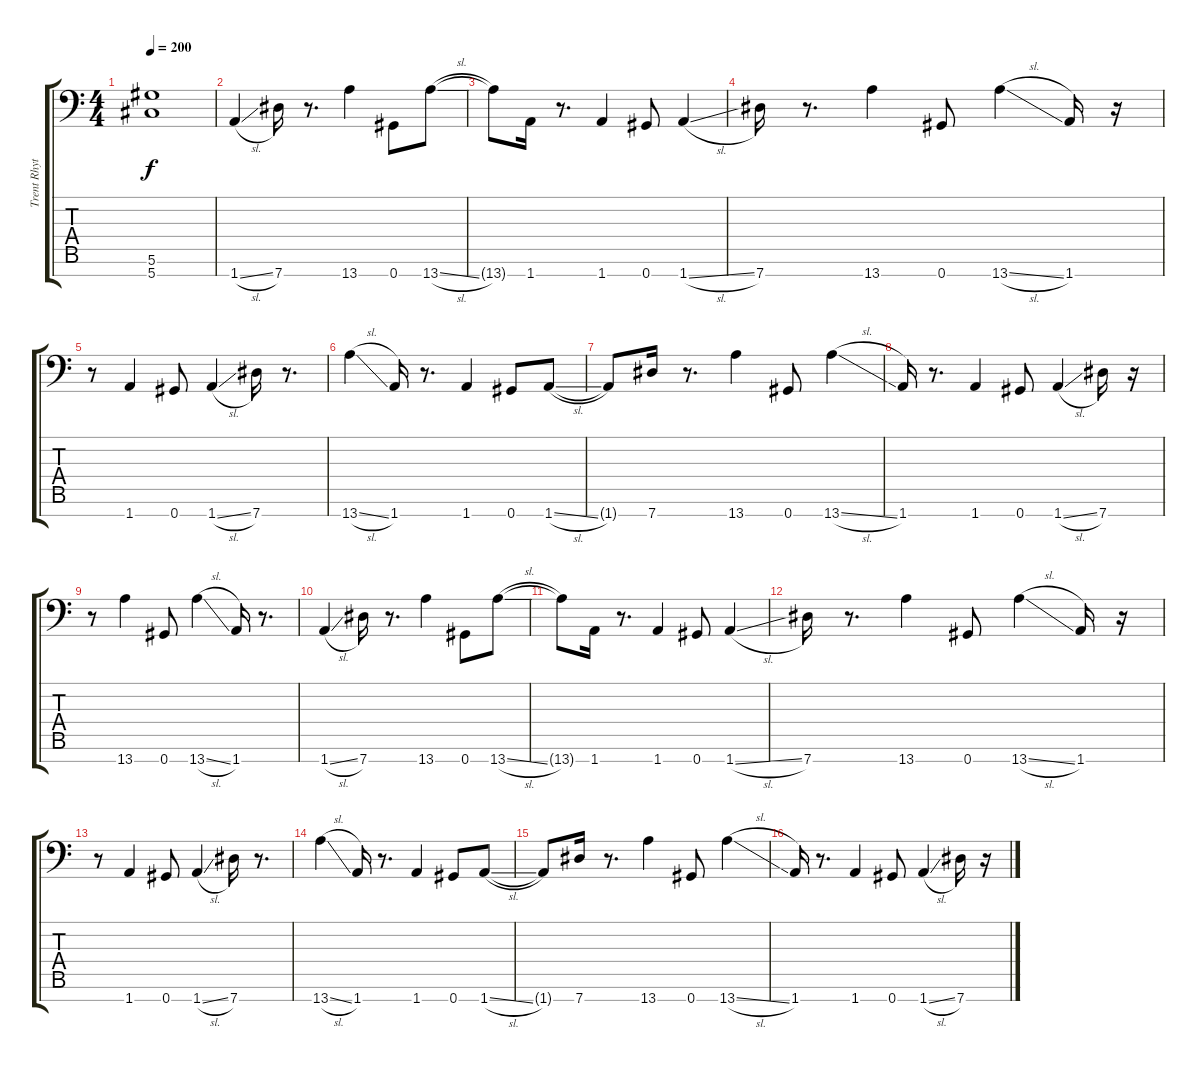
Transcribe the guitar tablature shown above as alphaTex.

\track ("Trent Rhytm" "Trent Rhyt") {instrument overdrivenguitar}
\staff {score tabs}
\tuning (Eb4 Bb3 Gb3 Db3 Ab2 Eb2 Ab1) {hide}
\ts (4 4)
\tempo 200
\clef f4
\ks c
(5.6{t} 5.7{t}).1{dy f} |
1.7{sl}.4 7.7.16 r.8{d} 13.7.4 0.7.8 13.7{sl}.8 |
13.7{t}.8 1.7.16 r.8{d} 1.7.4 0.7.8 1.7{sl}.4 |
7.7.16 r.8{d} 13.7.4 0.7.8 13.7{sl}.4 1.7.16 r.16 |
r.8 1.7.4 0.7.8 1.7{sl}.4 7.7.16 r.8{d} |
13.7{sl}.4 1.7.16 r.8{d} 1.7.4 0.7.8 1.7{sl}.8 |
1.7{t}.8 7.7.16 r.8{d} 13.7.4 0.7.8 13.7{sl}.4 |
1.7.16 r.8{d} 1.7.4 0.7.8 1.7{sl}.4 7.7.16 r.16 |
r.8 13.7.4 0.7.8 13.7{sl}.4 1.7.16 r.8{d} |
1.7{sl}.4 7.7.16 r.8{d} 13.7.4 0.7.8 13.7{sl}.8 |
13.7{t}.8 1.7.16 r.8{d} 1.7.4 0.7.8 1.7{sl}.4 |
7.7.16 r.8{d} 13.7.4 0.7.8 13.7{sl}.4 1.7.16 r.16 |
r.8 1.7.4 0.7.8 1.7{sl}.4 7.7.16 r.8{d} |
13.7{sl}.4 1.7.16 r.8{d} 1.7.4 0.7.8 1.7{sl}.8 |
1.7{t}.8 7.7.16 r.8{d} 13.7.4 0.7.8 13.7{sl}.4 |
1.7.16 r.8{d} 1.7.4 0.7.8 1.7{sl}.4 7.7.16 r.16
